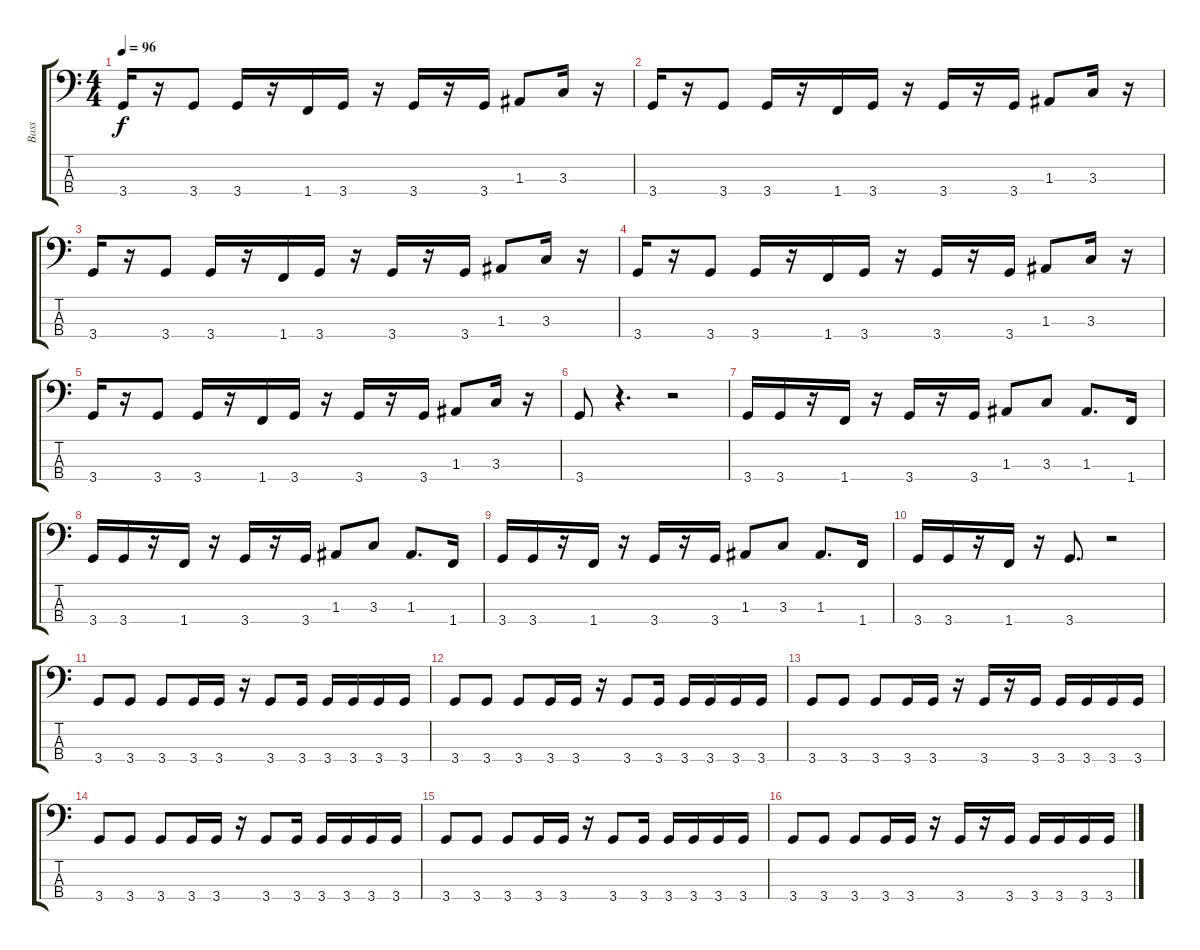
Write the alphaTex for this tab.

\track ("Bass" "Bass") {instrument electricbassfinger}
\staff {score tabs}
\tuning (G2 D2 A1 E1) {hide}
\ts (4 4)
\tempo 96
\clef f4
\ks c
3.4.16{dy f} r.16 3.4.8 3.4.16 r.16 1.4.16 3.4.16 r.16 3.4.16 r.16 3.4.16 1.3.8 3.3.16 r.16 |
3.4.16 r.16 3.4.8 3.4.16 r.16 1.4.16 3.4.16 r.16 3.4.16 r.16 3.4.16 1.3.8 3.3.16 r.16 |
3.4.16 r.16 3.4.8 3.4.16 r.16 1.4.16 3.4.16 r.16 3.4.16 r.16 3.4.16 1.3.8 3.3.16 r.16 |
3.4.16 r.16 3.4.8 3.4.16 r.16 1.4.16 3.4.16 r.16 3.4.16 r.16 3.4.16 1.3.8 3.3.16 r.16 |
3.4.16 r.16 3.4.8 3.4.16 r.16 1.4.16 3.4.16 r.16 3.4.16 r.16 3.4.16 1.3.8 3.3.16 r.16 |
3.4.8 r.4{d} r.2 |
3.4.16 3.4.16 r.16 1.4.16 r.16 3.4.16 r.16 3.4.16 1.3.8 3.3.8 1.3.8{d} 1.4.16 |
3.4.16 3.4.16 r.16 1.4.16 r.16 3.4.16 r.16 3.4.16 1.3.8 3.3.8 1.3.8{d} 1.4.16 |
3.4.16 3.4.16 r.16 1.4.16 r.16 3.4.16 r.16 3.4.16 1.3.8 3.3.8 1.3.8{d} 1.4.16 |
3.4.16 3.4.16 r.16 1.4.16 r.16 3.4.8{d} r.2 |
3.4.8 3.4.8 3.4.8 3.4.16 3.4.16 r.16 3.4.8 3.4.16 3.4.16 3.4.16 3.4.16 3.4.16 |
3.4.8 3.4.8 3.4.8 3.4.16 3.4.16 r.16 3.4.8 3.4.16 3.4.16 3.4.16 3.4.16 3.4.16 |
3.4.8 3.4.8 3.4.8 3.4.16 3.4.16 r.16 3.4.16 r.16 3.4.16 3.4.16 3.4.16 3.4.16 3.4.16 |
3.4.8 3.4.8 3.4.8 3.4.16 3.4.16 r.16 3.4.8 3.4.16 3.4.16 3.4.16 3.4.16 3.4.16 |
3.4.8 3.4.8 3.4.8 3.4.16 3.4.16 r.16 3.4.8 3.4.16 3.4.16 3.4.16 3.4.16 3.4.16 |
3.4.8 3.4.8 3.4.8 3.4.16 3.4.16 r.16 3.4.16 r.16 3.4.16 3.4.16 3.4.16 3.4.16 3.4.16
